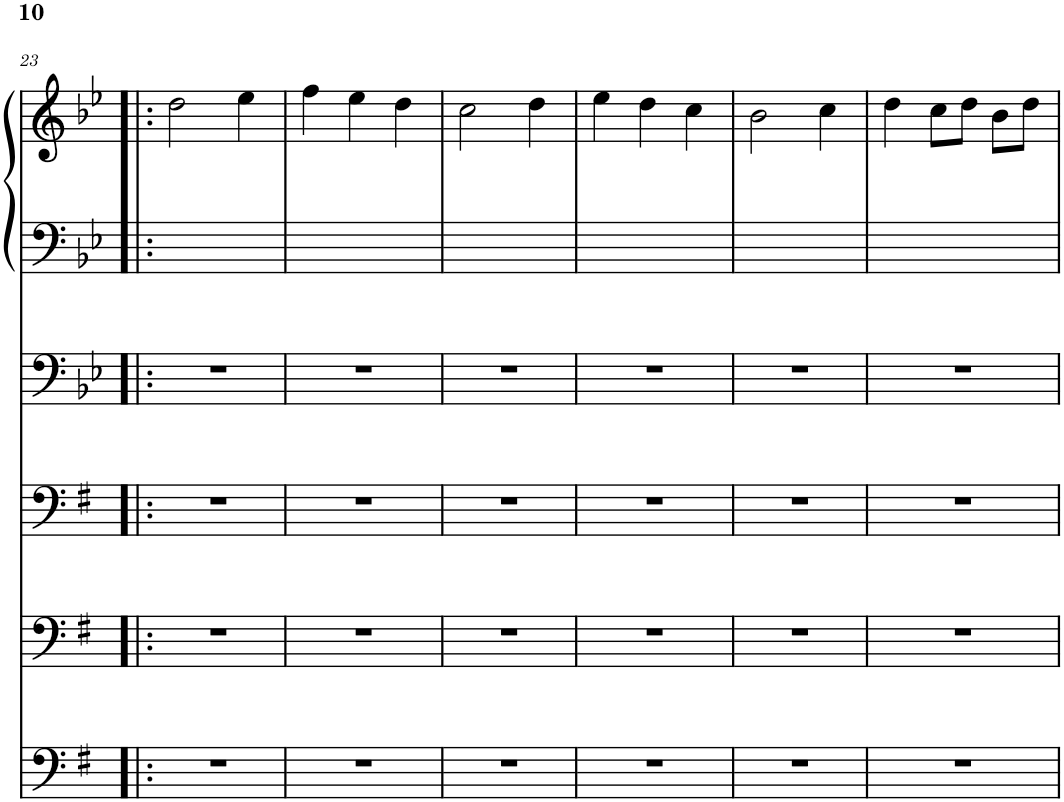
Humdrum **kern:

**kern	**kern	**kern	**kern	**kern	**kern
*part5	*part4	*part3	*part2	*part1	*part1
*staff6	*staff5	*staff4	*staff3	*staff2	*staff1
*I"Voice	*I"Piano	*I"Piano	*I"Piano	*I"Piano	*
*I'V	*I'Pno	*I'Pno	*I'Pno	*I'Pno	*
!!LO:PB:g=z
*clefF4	*clefF4	*clefF4	*clefF4	*clefF4	*clefG2
*k[f#]	*k[f#]	*k[f#]	*k[b-e-]	*k[b-e-]	*k[b-e-]
*	*	*	*	*M3/4	*M3/4
=23!|:	=23!|:	=23!|:	=23!|:	=23!|:	=23!|:
1r	1r	1r	1r	2.ryy	2dd\
.	.	.	.	.	4ee-\
.	.	.	.	4ryy	4ryy
=24	=24	=24	=24	=24	=24
1r	1r	1r	1r	2.ryy	4ff\
.	.	.	.	.	4ee-\
.	.	.	.	.	4dd\
.	.	.	.	4ryy	4ryy
=25	=25	=25	=25	=25	=25
1r	1r	1r	1r	2.ryy	2cc\
.	.	.	.	.	4dd\
.	.	.	.	4ryy	4ryy
=26	=26	=26	=26	=26	=26
1r	1r	1r	1r	2.ryy	4ee-\
.	.	.	.	.	4dd\
.	.	.	.	.	4cc\
.	.	.	.	4ryy	4ryy
=27	=27	=27	=27	=27	=27
1r	1r	1r	1r	2.ryy	2b-\
.	.	.	.	.	4cc\
.	.	.	.	4ryy	4ryy
=28	=28	=28	=28	=28	=28
1r	1r	1r	1r	2.ryy	4dd\
.	.	.	.	.	8cc\L
.	.	.	.	.	8dd\J
.	.	.	.	.	8b-\L
.	.	.	.	.	8dd\J
.	.	.	.	4ryy	4ryy
=	=	=	=	=	=
*-	*-	*-	*-	*-	*-
